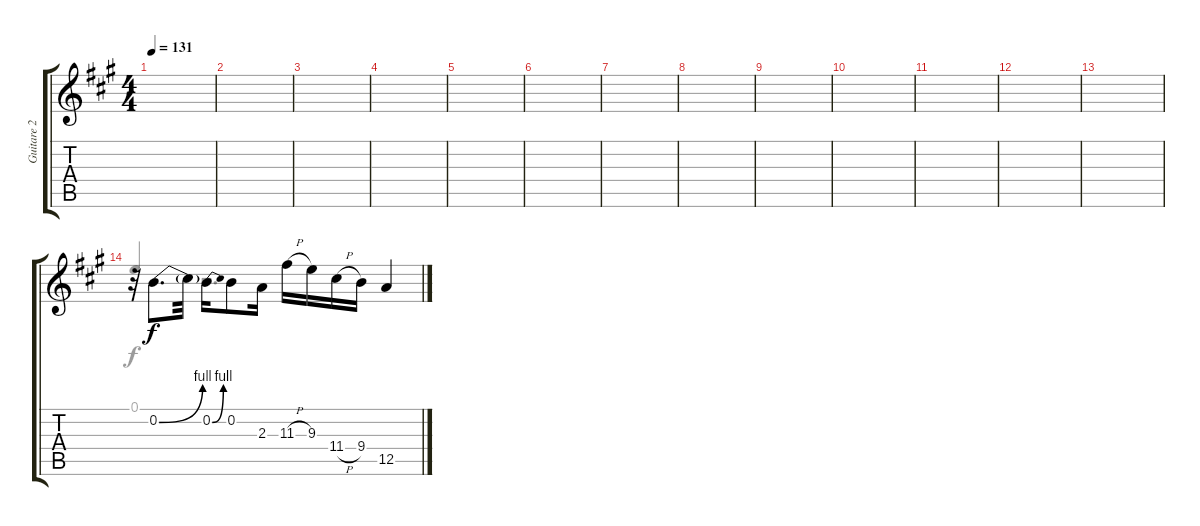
\track ("Guitare 2" "Guitare 2") {instrument overdrivenguitar}
\staff {score tabs}
\tuning (E4 B3 G3 D3 A2 E2) {hide}
\voice
\ts (4 4)
\tempo 131
\clef g2
\ks a
|
|
|
|
|
|
|
|
|
|
|
|
|
r.32 0.2{be (bend 0 0 60 4)}.8{d beam Down} 0.2{t}.32{beam Down} 0.2{be (bend 0 0 60 4)}.16{beam Down} 0.2.8{beam Down} 2.3.16{beam Down} 11.3{h}.16{beam Down} 9.3.16{beam Down} 11.4{h}.16{beam Down} 9.4.16{beam Down} 12.5.4 |
|
\voice
\clef g2
\ottava regular
\simile none
\ks a
|
|
|
|
|
|
|
|
|
|
|
|
|
0.1.4{beam Up} r.2{d} |
|
